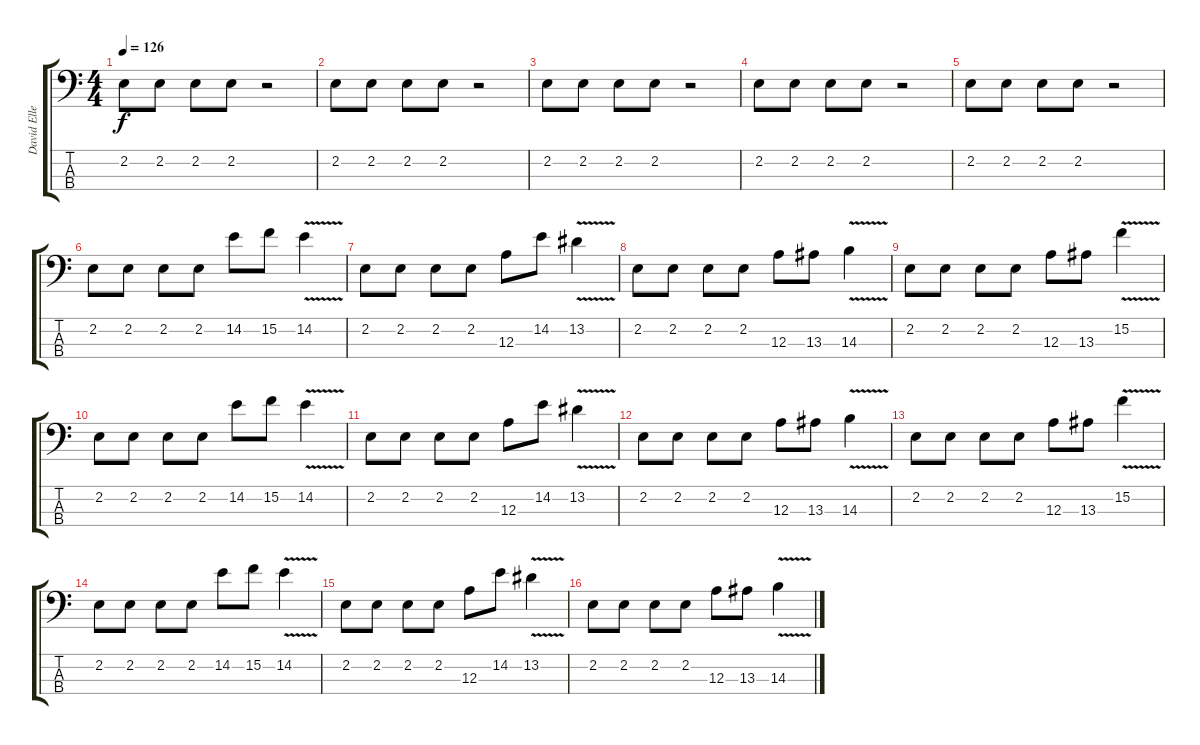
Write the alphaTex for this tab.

\track ("David Ellefson" "David Elle") {instrument electricbassfinger}
\staff {score tabs}
\tuning (G2 D2 A1 E1) {hide}
\ts (4 4)
\tempo 126
\clef f4
\ks c
2.2.8{dy f} 2.2.8 2.2.8 2.2.8 r.2 |
2.2.8 2.2.8 2.2.8 2.2.8 r.2 |
2.2.8 2.2.8 2.2.8 2.2.8 r.2 |
2.2.8 2.2.8 2.2.8 2.2.8 r.2 |
2.2.8 2.2.8 2.2.8 2.2.8 r.2 |
2.2.8 2.2.8 2.2.8 2.2.8 14.2.8 15.2.8 14.2{v}.4 |
2.2.8 2.2.8 2.2.8 2.2.8 12.3.8 14.2.8 13.2{v}.4 |
2.2.8 2.2.8 2.2.8 2.2.8 12.3.8 13.3.8 14.3{v}.4 |
2.2.8 2.2.8 2.2.8 2.2.8 12.3.8 13.3.8 15.2{v}.4 |
2.2.8 2.2.8 2.2.8 2.2.8 14.2.8 15.2.8 14.2{v}.4 |
2.2.8 2.2.8 2.2.8 2.2.8 12.3.8 14.2.8 13.2{v}.4 |
2.2.8 2.2.8 2.2.8 2.2.8 12.3.8 13.3.8 14.3{v}.4 |
2.2.8 2.2.8 2.2.8 2.2.8 12.3.8 13.3.8 15.2{v}.4 |
2.2.8 2.2.8 2.2.8 2.2.8 14.2.8 15.2.8 14.2{v}.4 |
2.2.8 2.2.8 2.2.8 2.2.8 12.3.8 14.2.8 13.2{v}.4 |
2.2.8 2.2.8 2.2.8 2.2.8 12.3.8 13.3.8 14.3{v}.4
